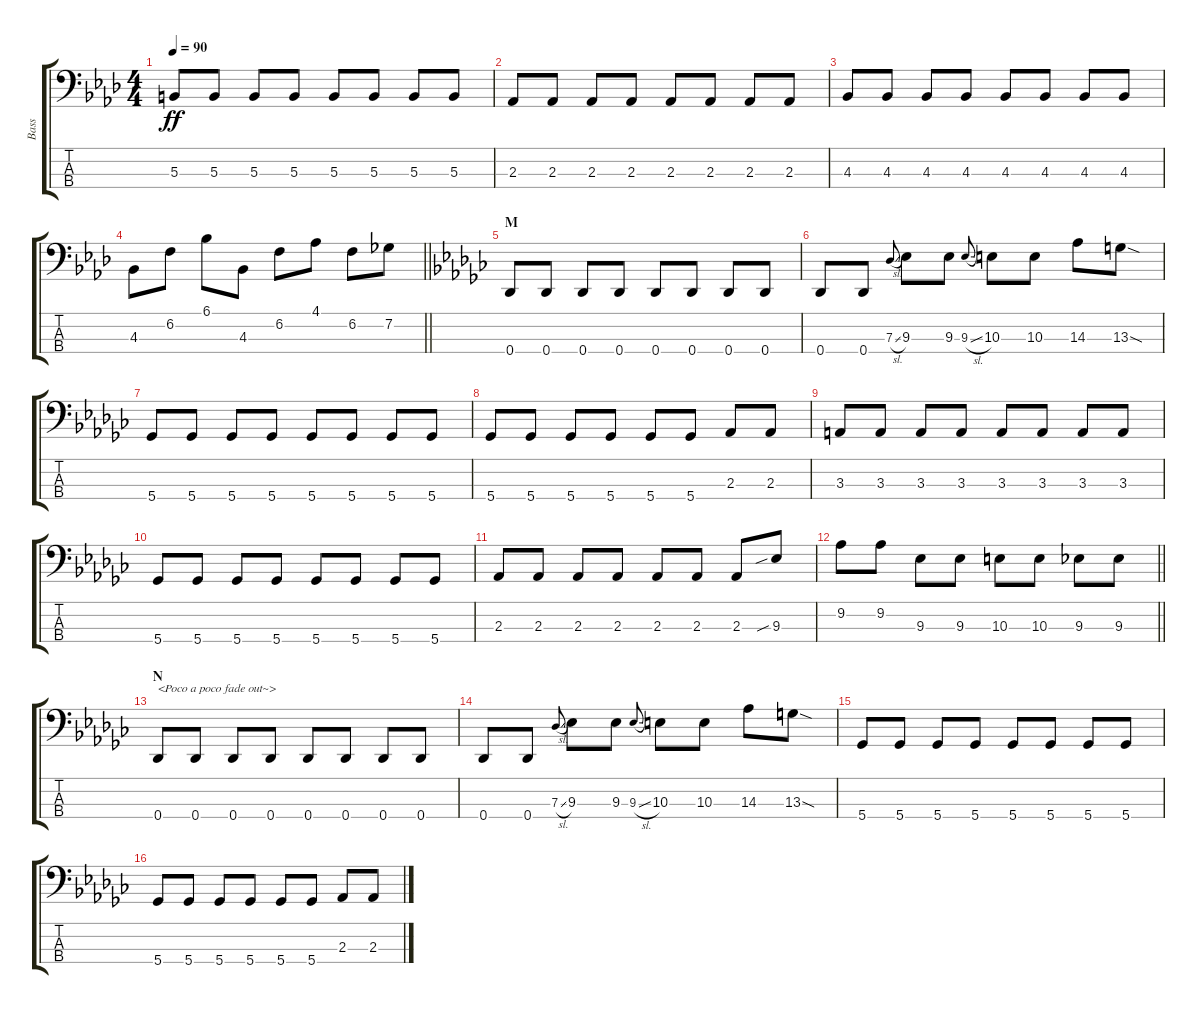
\track ("Bass" "Bass") {instrument electricbasspick}
\staff {score tabs}
\tuning (E2 B1 Gb1 Db1) {hide}
\ts (4 4)
\tempo 90
\clef f4
\ks ab
5.3.8{dy ff} 5.3.8 5.3.8 5.3.8 5.3.8 5.3.8 5.3.8 5.3.8 |
2.3.8 2.3.8 2.3.8 2.3.8 2.3.8 2.3.8 2.3.8 2.3.8 |
4.3.8 4.3.8 4.3.8 4.3.8 4.3.8 4.3.8 4.3.8 4.3.8 |
\barLineRight lightlight
4.3.8 6.2.8 6.1.8 4.3.8 6.2.8 4.1.8 6.2.8 7.2.8 |
\section ("" "M")
\ks gb
0.4.8 0.4.8 0.4.8 0.4.8 0.4.8 0.4.8 0.4.8 0.4.8 |
0.4.8 0.4.8 7.3{sl}.8{gr onbeat} 9.3.8 9.3.8 9.3{sl}.8{gr onbeat} 10.3.8 10.3.8 14.3.8 13.3{sod}.8 |
5.4.8 5.4.8 5.4.8 5.4.8 5.4.8 5.4.8 5.4.8 5.4.8 |
5.4.8 5.4.8 5.4.8 5.4.8 5.4.8 5.4.8 2.3.8 2.3.8 |
3.3.8 3.3.8 3.3.8 3.3.8 3.3.8 3.3.8 3.3.8 3.3.8 |
5.4.8 5.4.8 5.4.8 5.4.8 5.4.8 5.4.8 5.4.8 5.4.8 |
2.3.8 2.3.8 2.3.8 2.3.8 2.3.8 2.3.8 2.3.8 9.3{sib}.8 |
\barLineRight lightlight
9.2.8 9.2.8 9.3.8 9.3.8 10.3.8 10.3.8 9.3.8 9.3.8 |
\section ("" "N")
0.4.8{txt "<Poco a poco fade out~>"} 0.4.8 0.4.8 0.4.8 0.4.8 0.4.8 0.4.8 0.4.8 |
0.4.8 0.4.8 7.3{sl}.8{gr onbeat} 9.3.8 9.3.8 9.3{sl}.8{gr onbeat} 10.3.8 10.3.8 14.3.8 13.3{sod}.8 |
5.4.8 5.4.8 5.4.8 5.4.8 5.4.8 5.4.8 5.4.8 5.4.8 |
5.4.8 5.4.8 5.4.8 5.4.8 5.4.8 5.4.8 2.3.8 2.3.8
